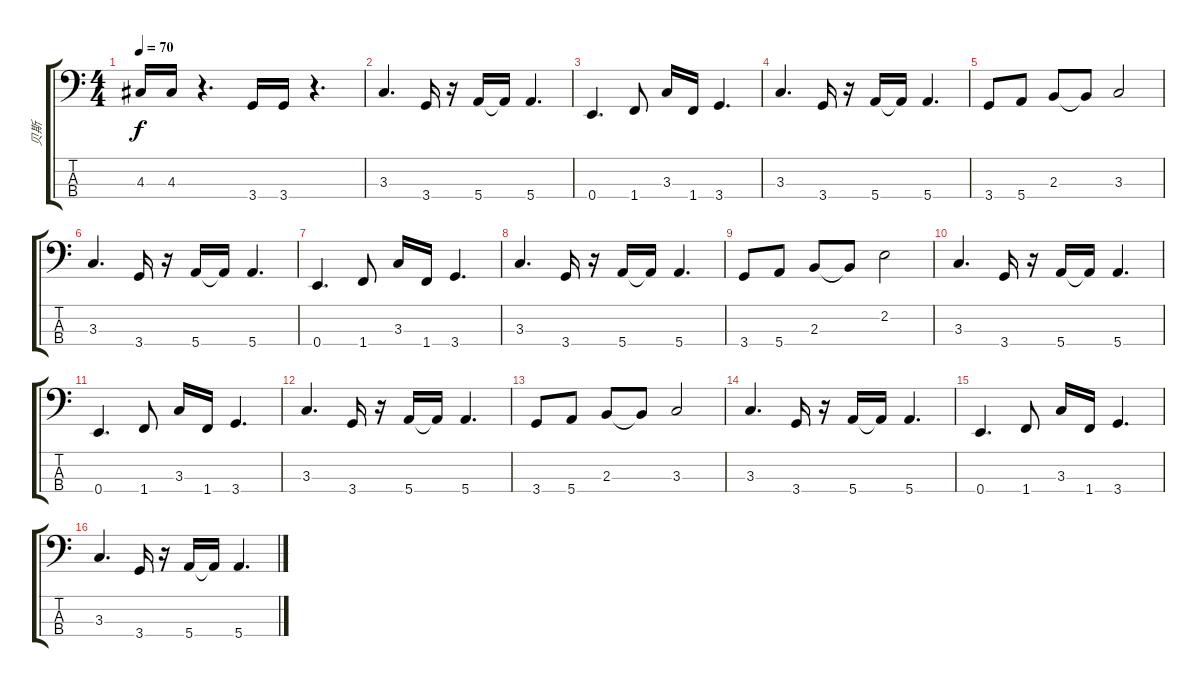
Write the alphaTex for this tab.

\track ("贝斯" "贝斯") {instrument slapbass1 bank 3}
\staff {score tabs}
\tuning (G2 D2 A1 E1) {hide}
\ts (4 4)
\tempo 70
\clef f4
\ks c
4.3.16{dy f} 4.3.16 r.4{d} 3.4.16 3.4.16 r.4{d} |
3.3.4{d} 3.4.16 r.16 5.4.16 5.4{t}.16 5.4.4{d} |
0.4.4{d} 1.4.8 3.3.16 1.4.16 3.4.4{d} |
3.3.4{d} 3.4.16 r.16 5.4.16 5.4{t}.16 5.4.4{d} |
3.4.8 5.4.8 2.3.8 2.3{t}.8 3.3.2 |
3.3.4{d} 3.4.16 r.16 5.4.16 5.4{t}.16 5.4.4{d} |
0.4.4{d} 1.4.8 3.3.16 1.4.16 3.4.4{d} |
3.3.4{d} 3.4.16 r.16 5.4.16 5.4{t}.16 5.4.4{d} |
3.4.8 5.4.8 2.3.8 2.3{t}.8 2.2.2 |
3.3.4{d} 3.4.16 r.16 5.4.16 5.4{t}.16 5.4.4{d} |
0.4.4{d} 1.4.8 3.3.16 1.4.16 3.4.4{d} |
3.3.4{d} 3.4.16 r.16 5.4.16 5.4{t}.16 5.4.4{d} |
3.4.8 5.4.8 2.3.8 2.3{t}.8 3.3.2 |
3.3.4{d} 3.4.16 r.16 5.4.16 5.4{t}.16 5.4.4{d} |
0.4.4{d} 1.4.8 3.3.16 1.4.16 3.4.4{d} |
3.3.4{d} 3.4.16 r.16 5.4.16 5.4{t}.16 5.4.4{d}
